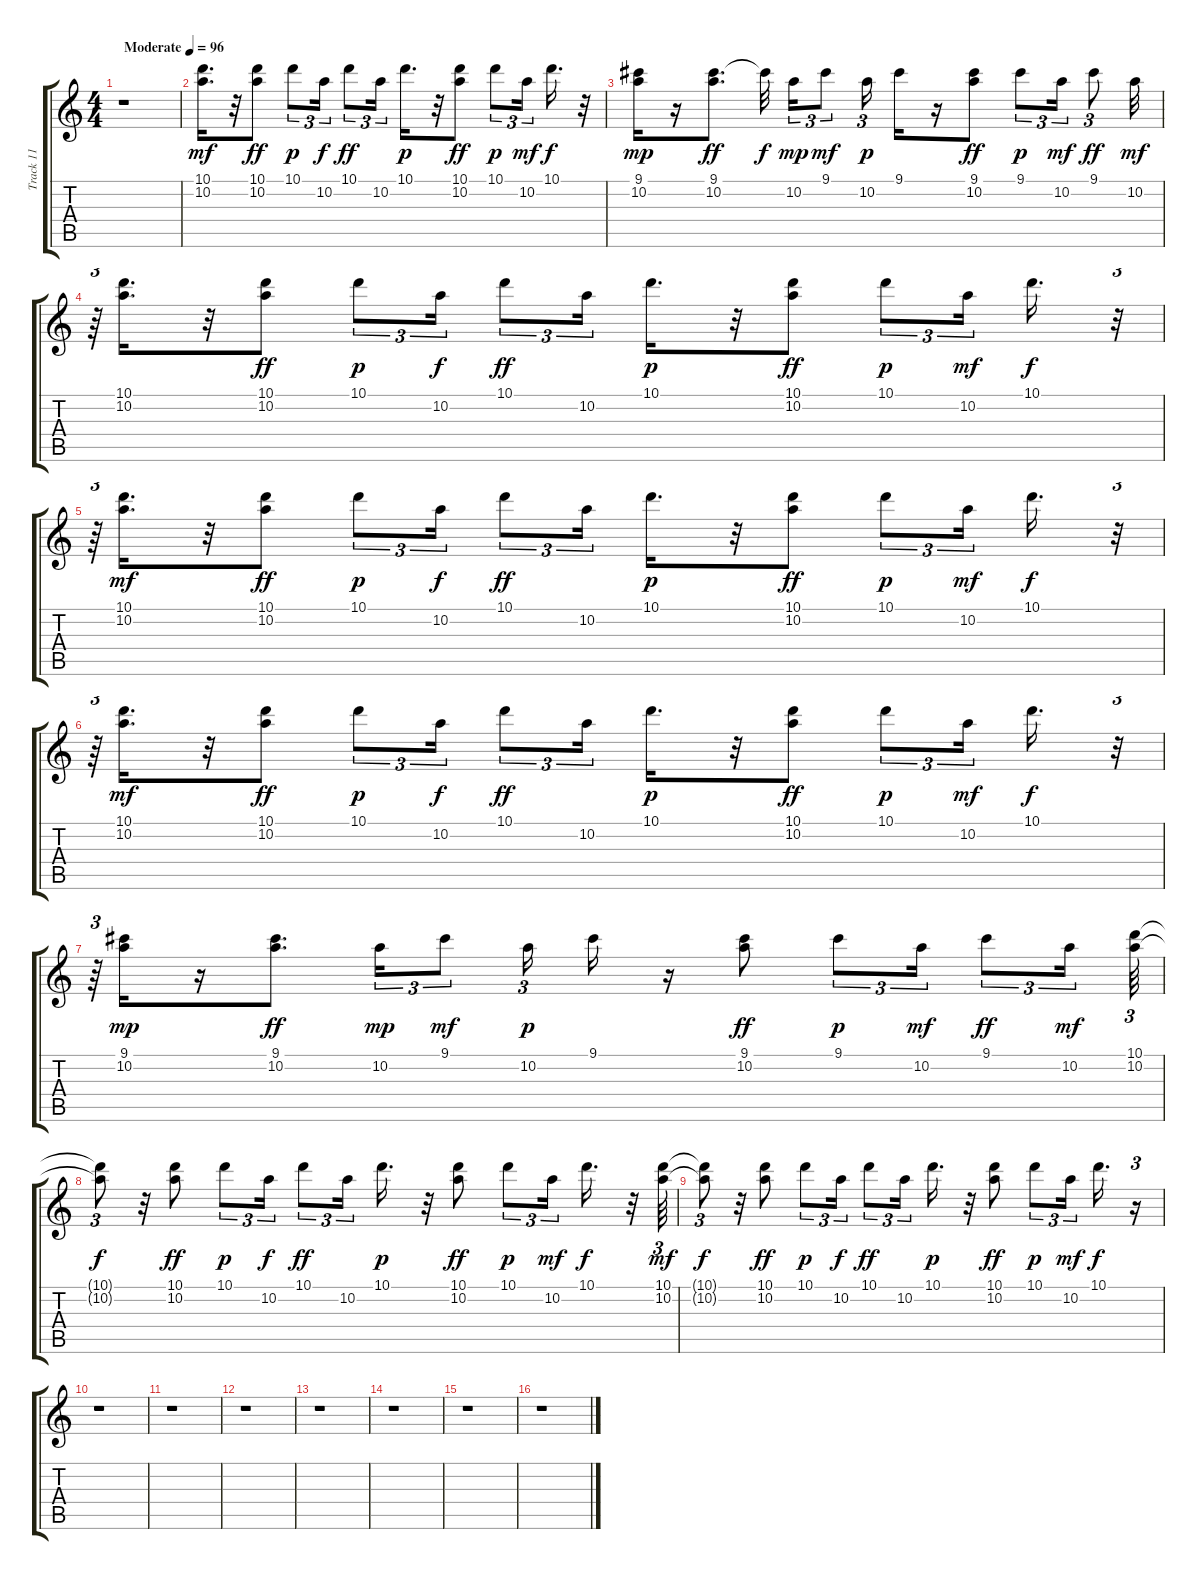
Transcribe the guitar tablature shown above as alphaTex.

\track ("Track 11" "Track 11") {instrument banjo}
\staff {score tabs}
\tuning (E4 B3 G3 D3 A2 E2) {hide}
\displaytranspose 12
\ts (4 4)
\tempo (96 "Moderate")
\clef g2
\ks c
r.1{dy mf instrument banjo} |
(10.1 10.2).16{d} r.32 (10.1 10.2).8{dy ff} 10.1.8{tu (3 2) dy p} 10.2.16{tu (3 2) dy f} 10.1.8{tu (3 2) dy ff} 10.2.16{tu (3 2)} 10.1.16{d dy p} r.32 (10.1 10.2).8{dy ff} 10.1.8{tu (3 2) dy p} 10.2.16{tu (3 2) dy mf} 10.1.16{d dy f} r.32 |
(9.1 10.2).16{dy mp} r.16 (9.1 10.2).8{d dy ff} 9.1{t}.32{dy f} 10.2.16{tu (3 2) dy mp} 9.1.8{tu (3 2) dy mf} 10.2.16{tu (3 2) dy p} 9.1.16 r.16 (9.1 10.2).8{dy ff} 9.1.8{tu (3 2) dy p} 10.2.16{tu (3 2) dy mf} 9.1.8{tu (3 2) dy ff} 10.2.32{dy mf} |
r.64{tu (3 2)} (10.1 10.2).16{d} r.32 (10.1 10.2).8{dy ff} 10.1.8{tu (3 2) dy p} 10.2.16{tu (3 2) dy f} 10.1.8{tu (3 2) dy ff} 10.2.16{tu (3 2)} 10.1.16{d dy p} r.32 (10.1 10.2).8{dy ff} 10.1.8{tu (3 2) dy p} 10.2.16{tu (3 2) dy mf} 10.1.16{d dy f} r.32{tu (3 2)} |
r.64{tu (3 2)} (10.1 10.2).16{d dy mf} r.32 (10.1 10.2).8{dy ff} 10.1.8{tu (3 2) dy p} 10.2.16{tu (3 2) dy f} 10.1.8{tu (3 2) dy ff} 10.2.16{tu (3 2)} 10.1.16{d dy p} r.32 (10.1 10.2).8{dy ff} 10.1.8{tu (3 2) dy p} 10.2.16{tu (3 2) dy mf} 10.1.16{d dy f} r.32{tu (3 2)} |
r.64{tu (3 2)} (10.1 10.2).16{d dy mf} r.32 (10.1 10.2).8{dy ff} 10.1.8{tu (3 2) dy p} 10.2.16{tu (3 2) dy f} 10.1.8{tu (3 2) dy ff} 10.2.16{tu (3 2)} 10.1.16{d dy p} r.32 (10.1 10.2).8{dy ff} 10.1.8{tu (3 2) dy p} 10.2.16{tu (3 2) dy mf} 10.1.16{d dy f} r.32{tu (3 2)} |
r.64{tu (3 2)} (9.1 10.2).16{dy mp} r.16 (9.1 10.2).8{d dy ff} 10.2.16{tu (3 2) dy mp} 9.1.8{tu (3 2) dy mf} 10.2.16{tu (3 2) dy p} 9.1.16 r.16 (9.1 10.2).8{dy ff} 9.1.8{tu (3 2) dy p} 10.2.16{tu (3 2) dy mf} 9.1.8{tu (3 2) dy ff} 10.2.16{tu (3 2) dy mf} (10.1 10.2).64{tu (3 2)} |
(10.1{t} 10.2{t}).8{tu (3 2) dy f} r.32 (10.1 10.2).8{dy ff} 10.1.8{tu (3 2) dy p} 10.2.16{tu (3 2) dy f} 10.1.8{tu (3 2) dy ff} 10.2.16{tu (3 2)} 10.1.16{d dy p} r.32 (10.1 10.2).8{dy ff} 10.1.8{tu (3 2) dy p} 10.2.16{tu (3 2) dy mf} 10.1.16{d dy f} r.32 (10.1 10.2).64{tu (3 2) dy mf} |
(10.1{t} 10.2{t}).8{tu (3 2) dy f} r.32 (10.1 10.2).8{dy ff} 10.1.8{tu (3 2) dy p} 10.2.16{tu (3 2) dy f} 10.1.8{tu (3 2) dy ff} 10.2.16{tu (3 2)} 10.1.16{d dy p} r.32 (10.1 10.2).8{dy ff} 10.1.8{tu (3 2) dy p} 10.2.16{tu (3 2) dy mf} 10.1.16{d dy f} r.16{tu (3 2)} |
r.1 |
r.1 |
r.1 |
r.1 |
r.1 |
r.1 |
r.1
